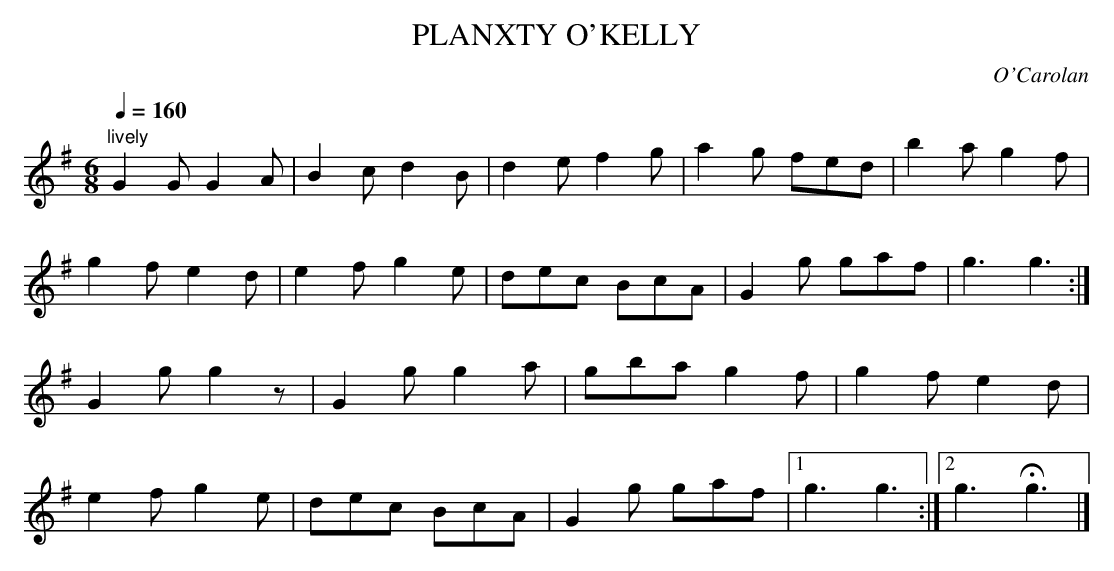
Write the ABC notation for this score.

X:1
T:PLANXTY O'KELLY
C:O'Carolan
Q:1/4=160
M:6/8
L:1/8
K:G
"lively"
G2G G2A|B2c d2B|d2e f2g|a2g fed|b2a g2f|
g2f e2d|e2f g2e|dec BcA|G2g gaf|g3g3:|
G2g g2z|G2g g2a|gba g2f|g2f e2d|
e2f g2e|dec BcA|G2g gaf|1 g3g3:|2 g3Hg3|]
